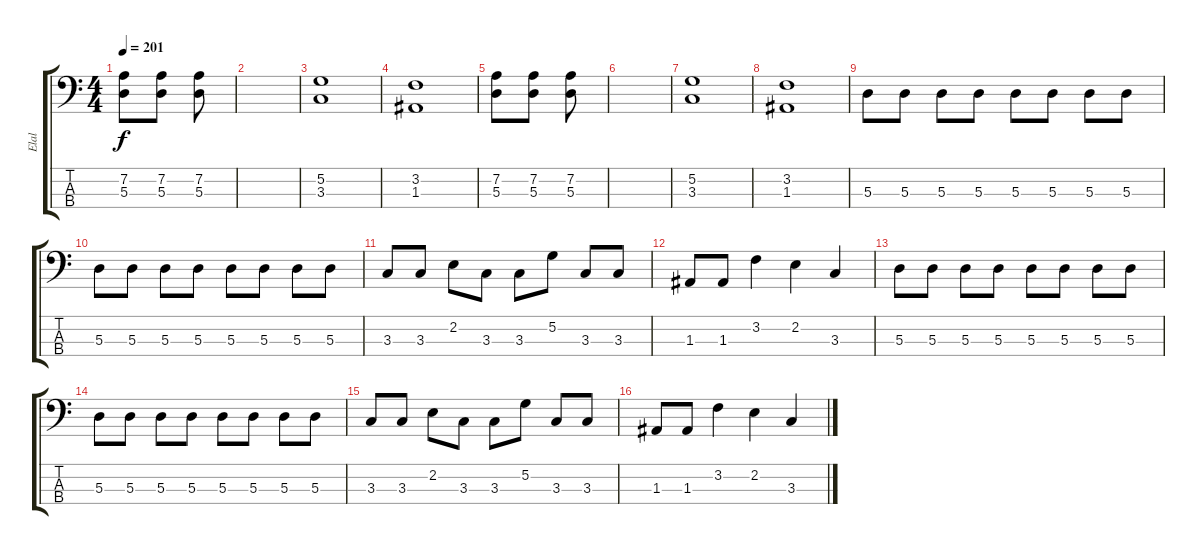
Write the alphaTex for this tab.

\track ("Elal" "Elal") {instrument electricbasspick}
\staff {score tabs}
\tuning (G2 D2 A1 E1) {hide}
\ts (4 4)
\tempo 201
\clef f4
\ks c
(7.2 5.3).8{dy f instrument electricbasspick} (7.2 5.3).8 (7.2 5.3).8 |
|
(5.2 3.3).1 |
(3.2 1.3).1 |
(7.2 5.3).8 (7.2 5.3).8 (7.2 5.3).8 |
|
(5.2 3.3).1 |
(3.2 1.3).1 |
5.3.8 5.3.8 5.3.8 5.3.8 5.3.8 5.3.8 5.3.8 5.3.8 |
5.3.8 5.3.8 5.3.8 5.3.8 5.3.8 5.3.8 5.3.8 5.3.8 |
3.3.8 3.3.8 2.2.8 3.3.8 3.3.8 5.2.8 3.3.8 3.3.8 |
1.3.8 1.3.8 3.2.4 2.2.4 3.3.4 |
5.3.8 5.3.8 5.3.8 5.3.8 5.3.8 5.3.8 5.3.8 5.3.8 |
5.3.8 5.3.8 5.3.8 5.3.8 5.3.8 5.3.8 5.3.8 5.3.8 |
3.3.8 3.3.8 2.2.8 3.3.8 3.3.8 5.2.8 3.3.8 3.3.8 |
1.3.8 1.3.8 3.2.4 2.2.4 3.3.4
